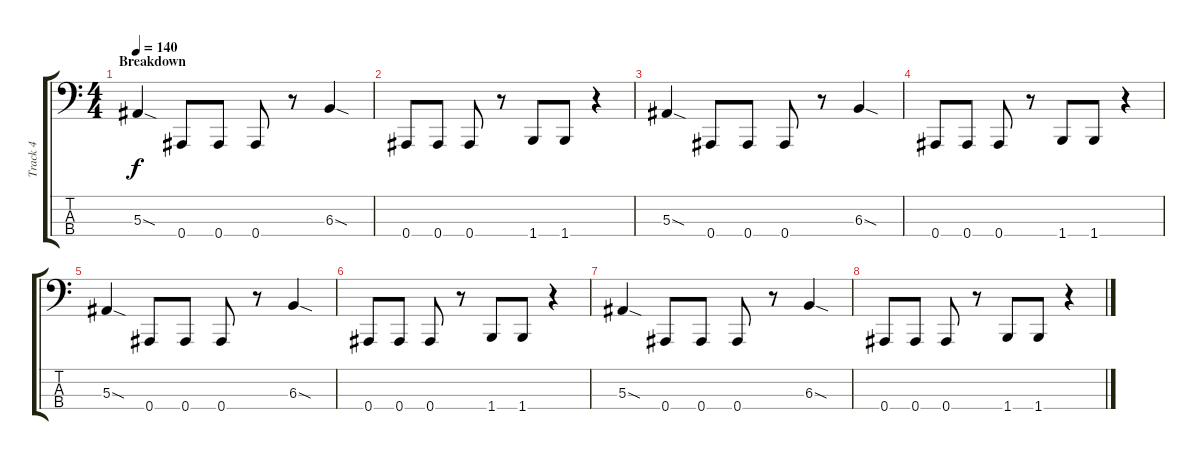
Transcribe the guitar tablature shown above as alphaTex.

\track ("Track 4" "Track 4") {instrument electricbasspick}
\staff {score tabs}
\tuning (Eb2 Bb1 F1 Bb0) {hide}
\ts (4 4)
\section ("" "Breakdown")
\tempo 140
\clef f4
\ks c
5.3{sod}.4{dy f} 0.4.8 0.4.8 0.4.8 r.8 6.3{sod}.4 |
0.4.8 0.4.8 0.4.8 r.8 1.4.8 1.4.8 r.4 |
5.3{sod}.4 0.4.8 0.4.8 0.4.8 r.8 6.3{sod}.4 |
0.4.8 0.4.8 0.4.8 r.8 1.4.8 1.4.8 r.4 |
5.3{sod}.4 0.4.8 0.4.8 0.4.8 r.8 6.3{sod}.4 |
0.4.8 0.4.8 0.4.8 r.8 1.4.8 1.4.8 r.4 |
5.3{sod}.4 0.4.8 0.4.8 0.4.8 r.8 6.3{sod}.4 |
0.4.8 0.4.8 0.4.8 r.8 1.4.8 1.4.8 r.4
